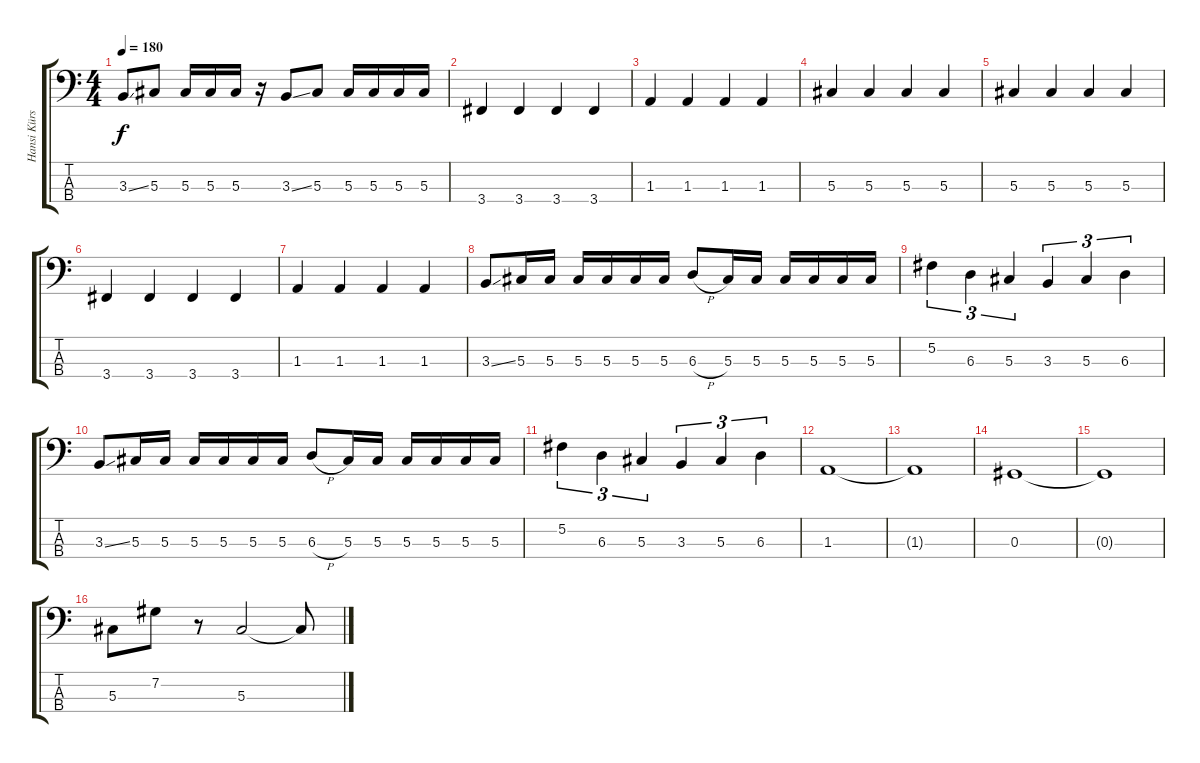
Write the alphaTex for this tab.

\track ("Hansi Kürsch" "Hansi Kürs") {instrument electricbasspick}
\staff {score tabs}
\tuning (Gb2 Db2 Ab1 Eb1) {hide}
\ts (4 4)
\tempo 180
\clef f4
\ks c
3.3{ss}.8{dy f} 5.3.8 5.3.16 5.3.16 5.3.16 r.16 3.3{ss}.8 5.3.8 5.3.16 5.3.16 5.3.16 5.3.16 |
3.4.4 3.4.4 3.4.4 3.4.4 |
1.3.4 1.3.4 1.3.4 1.3.4 |
5.3.4 5.3.4 5.3.4 5.3.4 |
5.3.4 5.3.4 5.3.4 5.3.4 |
3.4.4 3.4.4 3.4.4 3.4.4 |
1.3.4 1.3.4 1.3.4 1.3.4 |
3.3{ss}.8 5.3.16 5.3.16 5.3.16 5.3.16 5.3.16 5.3.16 6.3{h}.8 5.3.16 5.3.16 5.3.16 5.3.16 5.3.16 5.3.16 |
5.2.4{tu (3 2)} 6.3.4{tu (3 2)} 5.3.4{tu (3 2)} 3.3.4{tu (3 2)} 5.3.4{tu (3 2)} 6.3.4{tu (3 2)} |
3.3{ss}.8 5.3.16 5.3.16 5.3.16 5.3.16 5.3.16 5.3.16 6.3{h}.8 5.3.16 5.3.16 5.3.16 5.3.16 5.3.16 5.3.16 |
5.2.4{tu (3 2)} 6.3.4{tu (3 2)} 5.3.4{tu (3 2)} 3.3.4{tu (3 2)} 5.3.4{tu (3 2)} 6.3.4{tu (3 2)} |
1.3.1 |
1.3{t}.1 |
0.3.1 |
0.3{t}.1 |
5.3.8 7.2.8 r.8 5.3.2 5.3{t}.8
